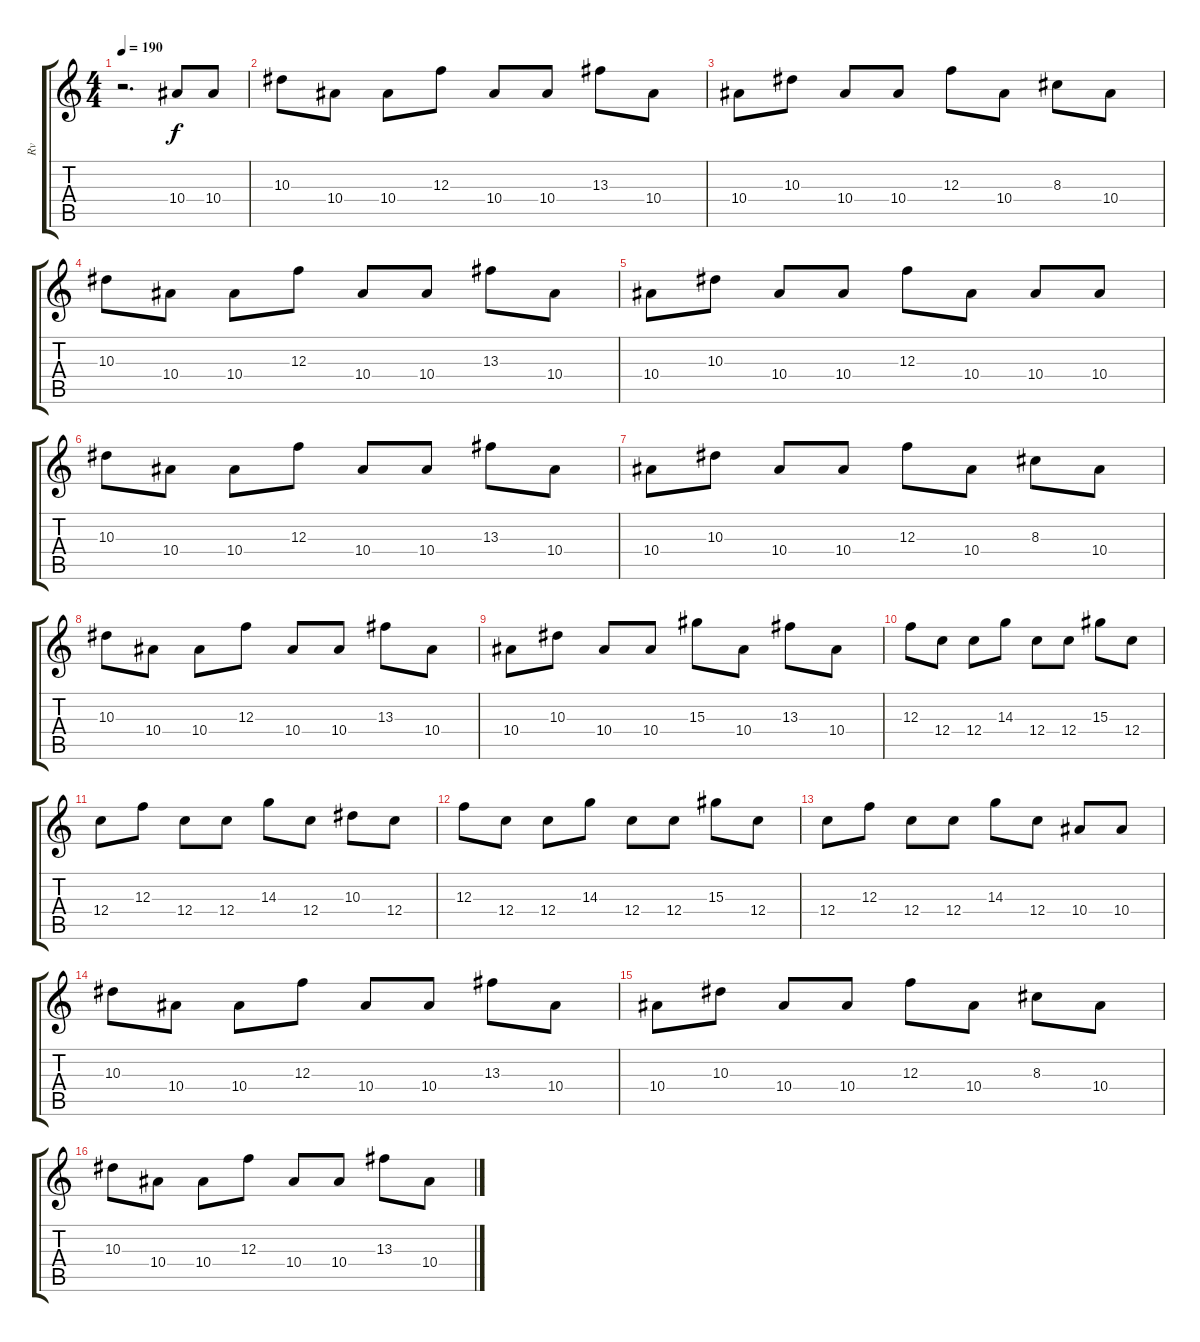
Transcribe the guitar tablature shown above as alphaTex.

\track ("Rv" "Rv") {instrument distortionguitar}
\staff {score tabs}
\tuning (D4 A3 F3 C3 G2 D2) {hide}
\ts (4 4)
\tempo 190
\clef g2
\ks c
r.2{d dy f instrument distortionguitar} 10.4.8 10.4.8 |
10.3.8 10.4.8 10.4.8 12.3.8 10.4.8 10.4.8 13.3.8 10.4.8 |
10.4.8 10.3.8 10.4.8 10.4.8 12.3.8 10.4.8 8.3.8 10.4.8 |
10.3.8 10.4.8 10.4.8 12.3.8 10.4.8 10.4.8 13.3.8 10.4.8 |
10.4.8 10.3.8 10.4.8 10.4.8 12.3.8 10.4.8 10.4.8 10.4.8 |
10.3.8 10.4.8 10.4.8 12.3.8 10.4.8 10.4.8 13.3.8 10.4.8 |
10.4.8 10.3.8 10.4.8 10.4.8 12.3.8 10.4.8 8.3.8 10.4.8 |
10.3.8 10.4.8 10.4.8 12.3.8 10.4.8 10.4.8 13.3.8 10.4.8 |
10.4.8 10.3.8 10.4.8 10.4.8 15.3.8 10.4.8 13.3.8 10.4.8 |
12.3.8 12.4.8 12.4.8 14.3.8 12.4.8 12.4.8 15.3.8 12.4.8 |
12.4.8 12.3.8 12.4.8 12.4.8 14.3.8 12.4.8 10.3.8 12.4.8 |
12.3.8 12.4.8 12.4.8 14.3.8 12.4.8 12.4.8 15.3.8 12.4.8 |
12.4.8 12.3.8 12.4.8 12.4.8 14.3.8 12.4.8 10.4.8 10.4.8 |
10.3.8 10.4.8 10.4.8 12.3.8 10.4.8 10.4.8 13.3.8 10.4.8 |
10.4.8 10.3.8 10.4.8 10.4.8 12.3.8 10.4.8 8.3.8 10.4.8 |
10.3.8 10.4.8 10.4.8 12.3.8 10.4.8 10.4.8 13.3.8 10.4.8
